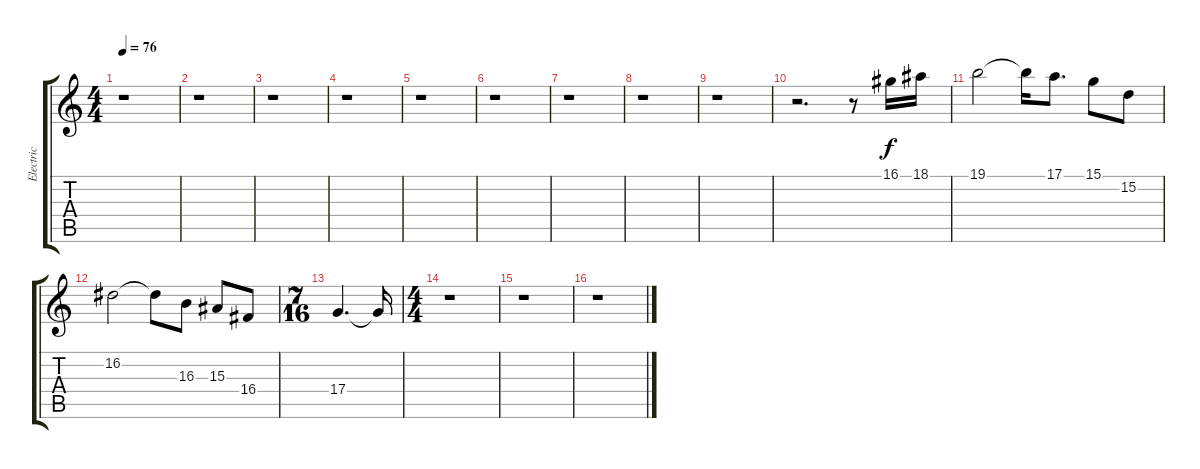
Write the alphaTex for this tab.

\track ("Electric " "Electric ") {instrument electricgrandpiano}
\staff {score tabs}
\tuning (E4 B3 G3 D3 A2 E2) {hide}
\ts (4 4)
\tempo 76
\clef g2
\ks c
r.1{dy f} |
r.1 |
r.1 |
r.1 |
r.1 |
r.1 |
r.1 |
r.1 |
r.1 |
r.2{d} r.8 16.1.16 18.1.16 |
19.1.2 19.1{t}.16 17.1.8{d} 15.1.8 15.2.8 |
16.2.2 16.2{t}.8 16.3.8 15.3.8 16.4.8 |
\ts (7 16)
17.4.4{d} 17.4{t}.16 |
\ts (4 4)
r.1 |
r.1 |
r.1
